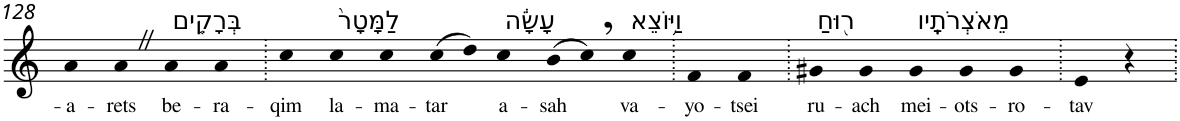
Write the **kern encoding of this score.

**kern	**text
*part1	*part1
*staff1	*staff1
*I"Piano	*
*I'Pno	*
!!LO:PB:g=z
*clefG2	*
*k[]	*
=128	=128
!	!LO:LY:b
4a	-a-
!	!LO:LY:b
4aZ	-rets
!LO:TX:a:t=בְּרָקִ֤ים	!
!	!LO:LY:b
4a	be-
!	!LO:LY:b
4a	-ra-
=129.	=129.
!	!LO:LY:b
4cc	-qim
!LO:TX:a:t=לַמָּטָר֙	!
!	!LO:LY:b
4cc	la-
!	!LO:LY:b
4cc	-ma-
!	!LO:LY:b
(>8cc	-tar
8dd)	.
!LO:TX:a:t=עָשָׂ֔ה	!
!	!LO:LY:b
4cc	a-
!	!LO:LY:b
(>8b	-sah
8cc,)	.
!LO:TX:a:t=וַיּ֥וֹצֵא	!
!	!LO:LY:b
4cc	va-
=130.	=130.
!	!LO:LY:b
4f	-yo-
!	!LO:LY:b
4f	-tsei
=131.	=131.
!LO:TX:a:t=ר֖וּחַ	!
!	!LO:LY:b
4g#X	ru-
!	!LO:LY:b
4g#	-ach
!LO:TX:a:t=מֵאֹצְרֹתָֽיו	!
!	!LO:LY:b
4g#	mei-
!	!LO:LY:b
4g#	-ots-
!	!LO:LY:b
4g#	-ro-
=132.	=132.
!	!LO:LY:b
4e	-tav
4r	.
=.	=.
*-	*-
